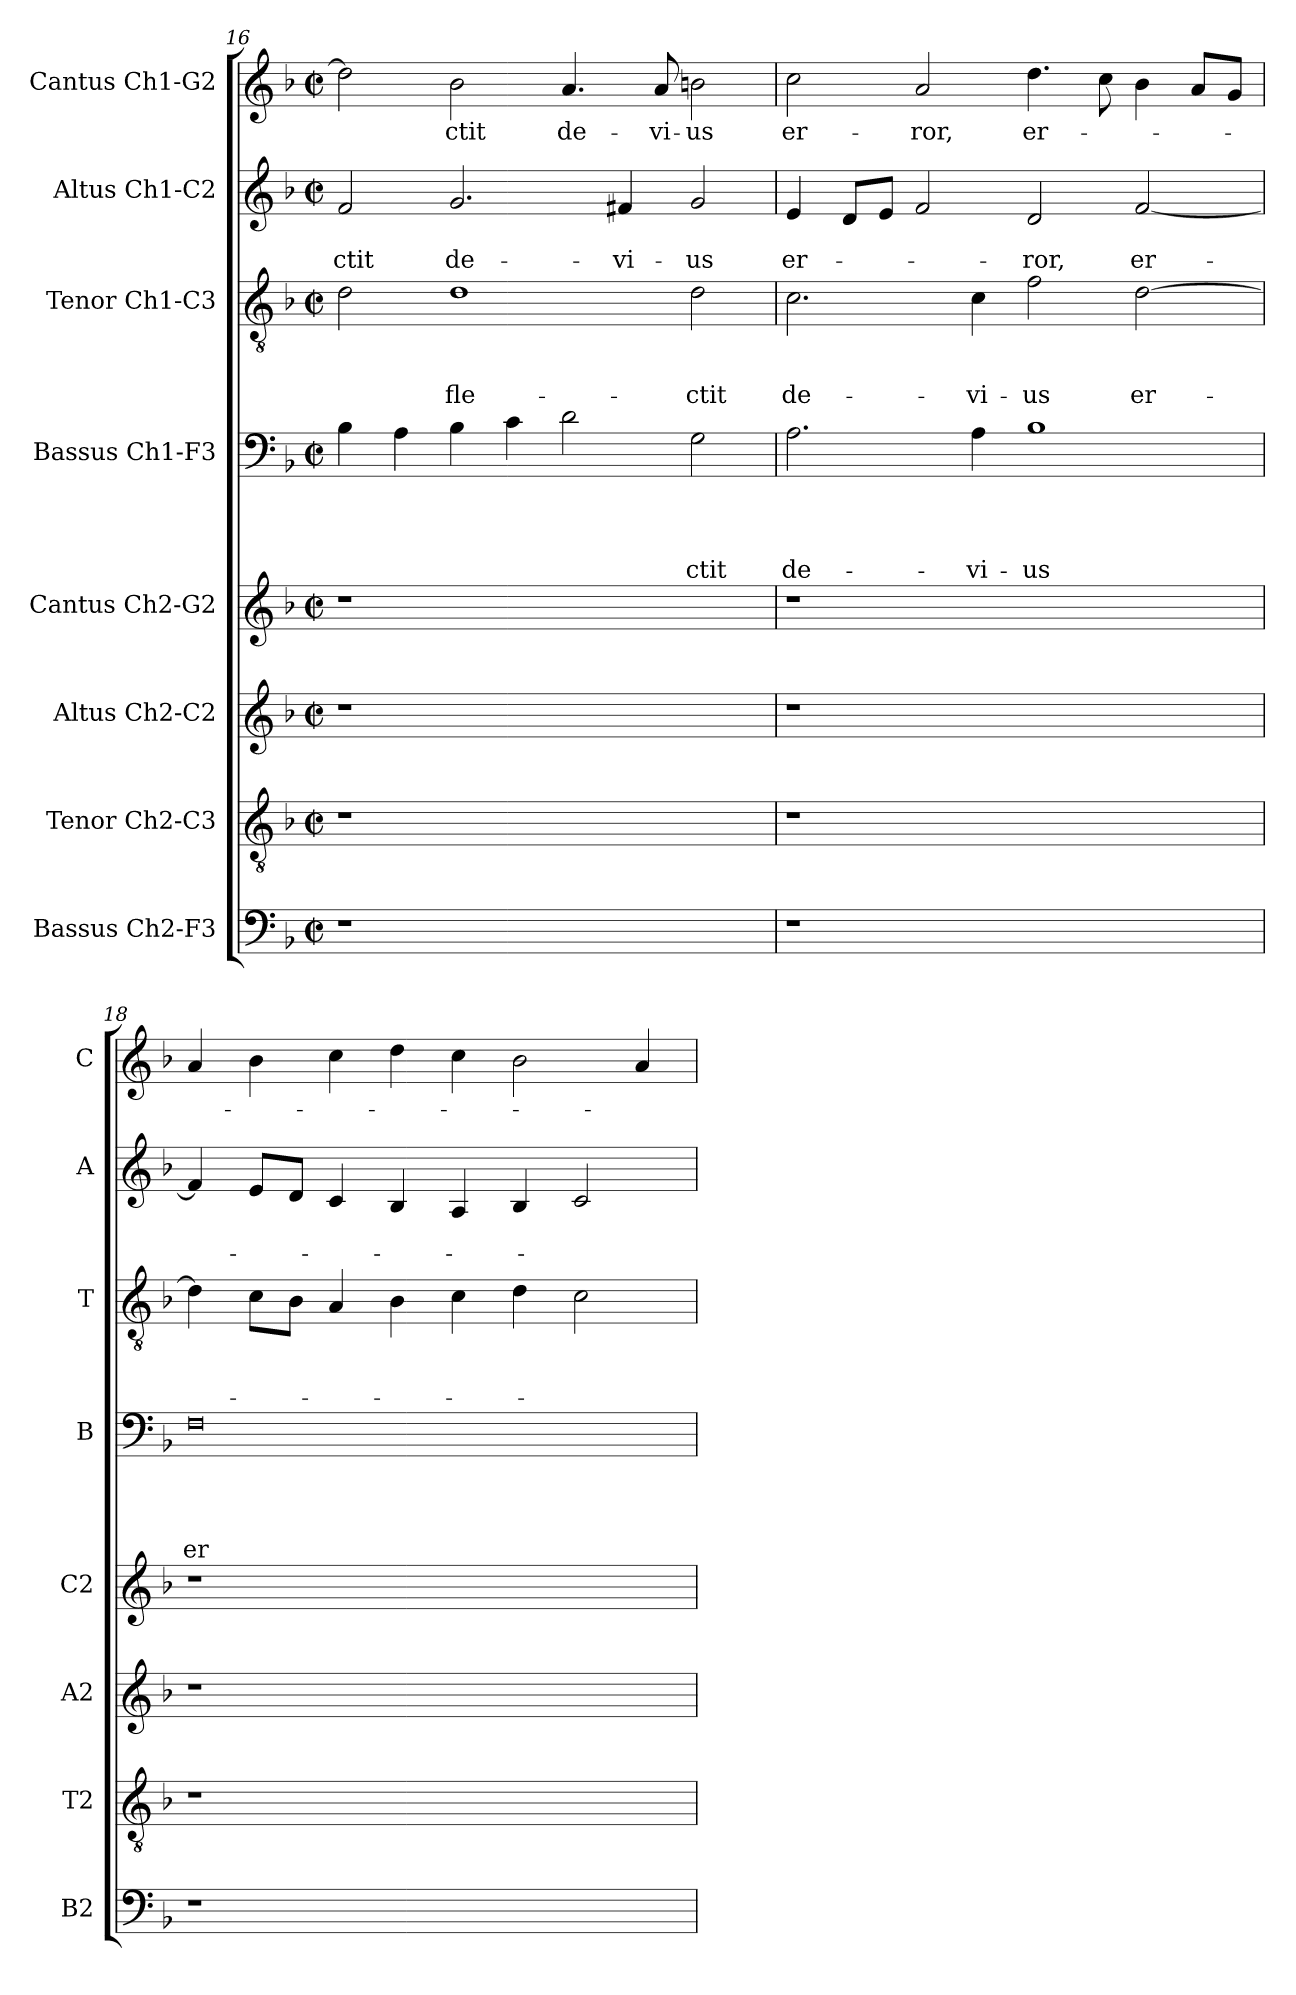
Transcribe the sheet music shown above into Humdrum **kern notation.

**kern	**kern	**kern	**kern	**kern	**text	**text	**text	**text	**kern	**text	**text	**text	**kern	**text	**text	**kern	**text
*part8	*part7	*part6	*part5	*part4	*part4	*part4	*part4	*part4	*part3	*part3	*part3	*part3	*part2	*part2	*part2	*part1	*part1
*staff8	*staff7	*staff6	*staff5	*staff4	*staff4	*staff4	*staff4	*staff4	*staff3	*staff3	*staff3	*staff3	*staff2	*staff2	*staff2	*staff1	*staff1
*I"Bassus Ch2-F3	*I"Tenor Ch2-C3	*I"Altus Ch2-C2	*I"Cantus Ch2-G2	*I"Bassus Ch1-F3	*	*	*	*	*I"Tenor Ch1-C3	*	*	*	*I"Altus Ch1-C2	*	*	*I"Cantus Ch1-G2	*
*I'B2	*I'T2	*I'A2	*I'C2	*I'B	*	*	*	*	*I'T	*	*	*	*I'A	*	*	*I'C	*
*clefF4	*clefGv2	*clefG2	*clefG2	*clefF4	*	*	*	*	*clefGv2	*	*	*	*clefG2	*	*	*clefG2	*
*k[b-]	*k[b-]	*k[b-]	*k[b-]	*k[b-]	*	*	*	*	*k[b-]	*	*	*	*k[b-]	*	*	*k[b-]	*
*F:	*F:	*F:	*F:	*F:	*	*	*	*	*F:	*	*	*	*F:	*	*	*F:	*
*M2/2	*M2/2	*M2/2	*M2/2	*M2/2	*	*	*	*	*M2/2	*	*	*	*M2/2	*	*	*M2/2	*
*met(c|)	*met(c|)	*met(c|)	*met(c|)	*met(c|)	*	*	*	*	*met(c|)	*	*	*	*met(c|)	*	*	*met(c|)	*
=16	=16	=16	=16	=16	=16	=16	=16	=16	=16	=16	=16	=16	=16	=16	=16	=16	=16
!	!	!	!	!	!	!	!	!	!	!	!	!	!	!	!LO:LY:b	!	!
1r	1r	1r	1r	4B-\	.	.	.	.	2d\	.	.	.	2f/	.	-ctit	2dd\]	.
.	.	.	.	4A\	.	.	.	.	.	.	.	.	.	.	.	.	.
!	!	!	!	!	!	!	!	!	!	!	!	!LO:LY:b	!	!	!LO:LY:b	!	!LO:LY:b
.	.	.	.	4B-\	.	.	.	.	1d	.	.	fle-	2.g/	.	de-	2b-\	-ctit
.	.	.	.	4c\	.	.	.	.	.	.	.	.	.	.	.	.	.
!	!	!	!	!	!	!	!	!	!	!	!	!	!	!	!	!	!LO:LY:b
1ryy	1ryy	1ryy	1ryy	2d\	.	.	.	.	.	.	.	.	.	.	.	4.a/	de-
!	!	!	!	!	!	!	!	!	!	!	!	!	!	!	!LO:LY:b	!	!
.	.	.	.	.	.	.	.	.	.	.	.	.	4f#X/	.	-vi-	.	.
!	!	!	!	!	!	!	!	!	!	!	!	!	!	!	!	!	!LO:LY:b
.	.	.	.	.	.	.	.	.	.	.	.	.	.	.	.	8a/	-vi-
!	!	!	!	!	!	!	!	!LO:LY:b	!	!	!	!LO:LY:b	!	!	!LO:LY:b	!	!LO:LY:b
.	.	.	.	2G\	.	.	.	-ctit	2d\	.	.	-ctit	2g/	.	-us	2bn\	-us
!!LO:LB:g=z
=17	=17	=17	=17	=17	=17	=17	=17	=17	=17	=17	=17	=17	=17	=17	=17	=17	=17
!	!	!	!	!	!	!	!	!LO:LY:b	!	!	!	!LO:LY:b	!	!	!LO:LY:b	!	!LO:LY:b
1r	1r	1r	1r	2.A\	.	.	.	de-	2.c\	.	.	de-	4e/	.	er-	2cc\	er-
.	.	.	.	.	.	.	.	.	.	.	.	.	8d/L	.	.	.	.
.	.	.	.	.	.	.	.	.	.	.	.	.	8e/J	.	.	.	.
!	!	!	!	!	!	!	!	!	!	!	!	!	!	!	!	!	!LO:LY:b
.	.	.	.	.	.	.	.	.	.	.	.	.	2f/	.	.	2a/	-ror,
!	!	!	!	!	!	!	!	!LO:LY:b	!	!	!	!LO:LY:b	!	!	!	!	!
.	.	.	.	4A\	.	.	.	-vi-	4c\	.	.	-vi-	.	.	.	.	.
!	!	!	!	!	!	!	!	!LO:LY:b	!	!	!	!LO:LY:b	!	!	!LO:LY:b	!	!LO:LY:b
1ryy	1ryy	1ryy	1ryy	1B-	.	.	.	-us	2f\	.	.	-us	2d/	.	-ror,	4.dd\	er-
.	.	.	.	.	.	.	.	.	.	.	.	.	.	.	.	8cc\	.
!	!	!	!	!	!	!	!	!	!	!	!	!LO:LY:b	!	!	!LO:LY:b	!	!
.	.	.	.	.	.	.	.	.	[2d\	.	.	er-	[2f/	.	er-	4b-\	.
.	.	.	.	.	.	.	.	.	.	.	.	.	.	.	.	8a/L	.
.	.	.	.	.	.	.	.	.	.	.	.	.	.	.	.	8g/J	.
=18	=18	=18	=18	=18	=18	=18	=18	=18	=18	=18	=18	=18	=18	=18	=18	=18	=18
!	!	!	!	!	!	!	!	!LO:LY:b	!	!	!	!	!	!	!	!	!
1r	1r	1r	1r	0F	.	.	.	er-	4d\]	.	.	.	4f/]	.	.	4a/	.
.	.	.	.	.	.	.	.	.	8c\L	.	.	.	8e/L	.	.	4b-\	.
.	.	.	.	.	.	.	.	.	8B-\J	.	.	.	8d/J	.	.	.	.
.	.	.	.	.	.	.	.	.	4A/	.	.	.	4c/	.	.	4cc\	.
.	.	.	.	.	.	.	.	.	4B-\	.	.	.	4B-/	.	.	4dd\	.
1ryy	1ryy	1ryy	1ryy	.	.	.	.	.	4c\	.	.	.	4A/	.	.	4cc\	.
.	.	.	.	.	.	.	.	.	4d\	.	.	.	4B-/	.	.	2b-\	.
.	.	.	.	.	.	.	.	.	2c\	.	.	.	2c/	.	.	.	.
.	.	.	.	.	.	.	.	.	.	.	.	.	.	.	.	4a/	.
=	=	=	=	=	=	=	=	=	=	=	=	=	=	=	=	=	=
*-	*-	*-	*-	*-	*-	*-	*-	*-	*-	*-	*-	*-	*-	*-	*-	*-	*-
